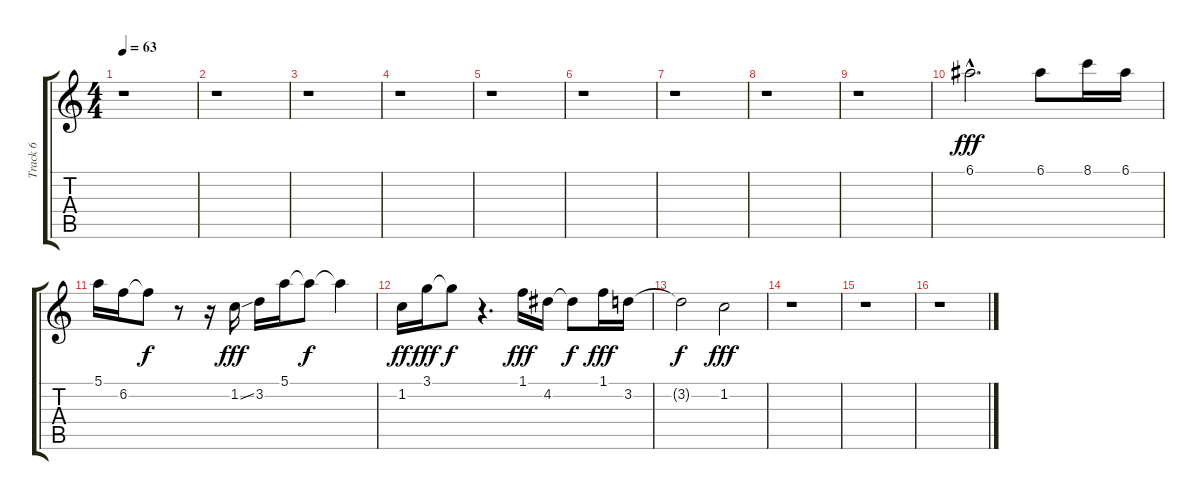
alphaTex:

\track ("Track 6" "Track 6") {instrument acousticguitarnylon}
\staff {score tabs}
\tuning (E4 B3 G3 D3 A2 E2) {hide}
\ts (4 4)
\tempo 63
\clef g2
\ks c
r.1{dy fff} |
r.1 |
r.1 |
r.1 |
r.1 |
r.1 |
r.1 |
r.1 |
r.1 |
6.1{hac}.2{d} 6.1.8 8.1.16 6.1.16 |
5.1.16 6.2.16 6.2{t}.8{dy f} r.8 r.16 1.2{ss}.16{dy fff} 3.2.16 5.1.16 5.1{t}.8{dy f} 5.1{t}.4 |
1.2.16{dy ff} 3.1.16{dy fff} 3.1{t}.8{dy f} r.4{d} 1.1.16{dy fff} 4.2.16 4.2{t}.8{dy f} 1.1.16{dy fff} 3.2.16 |
3.2{t}.2{dy f} 1.2.2{dy fff} |
r.1 |
r.1 |
r.1
